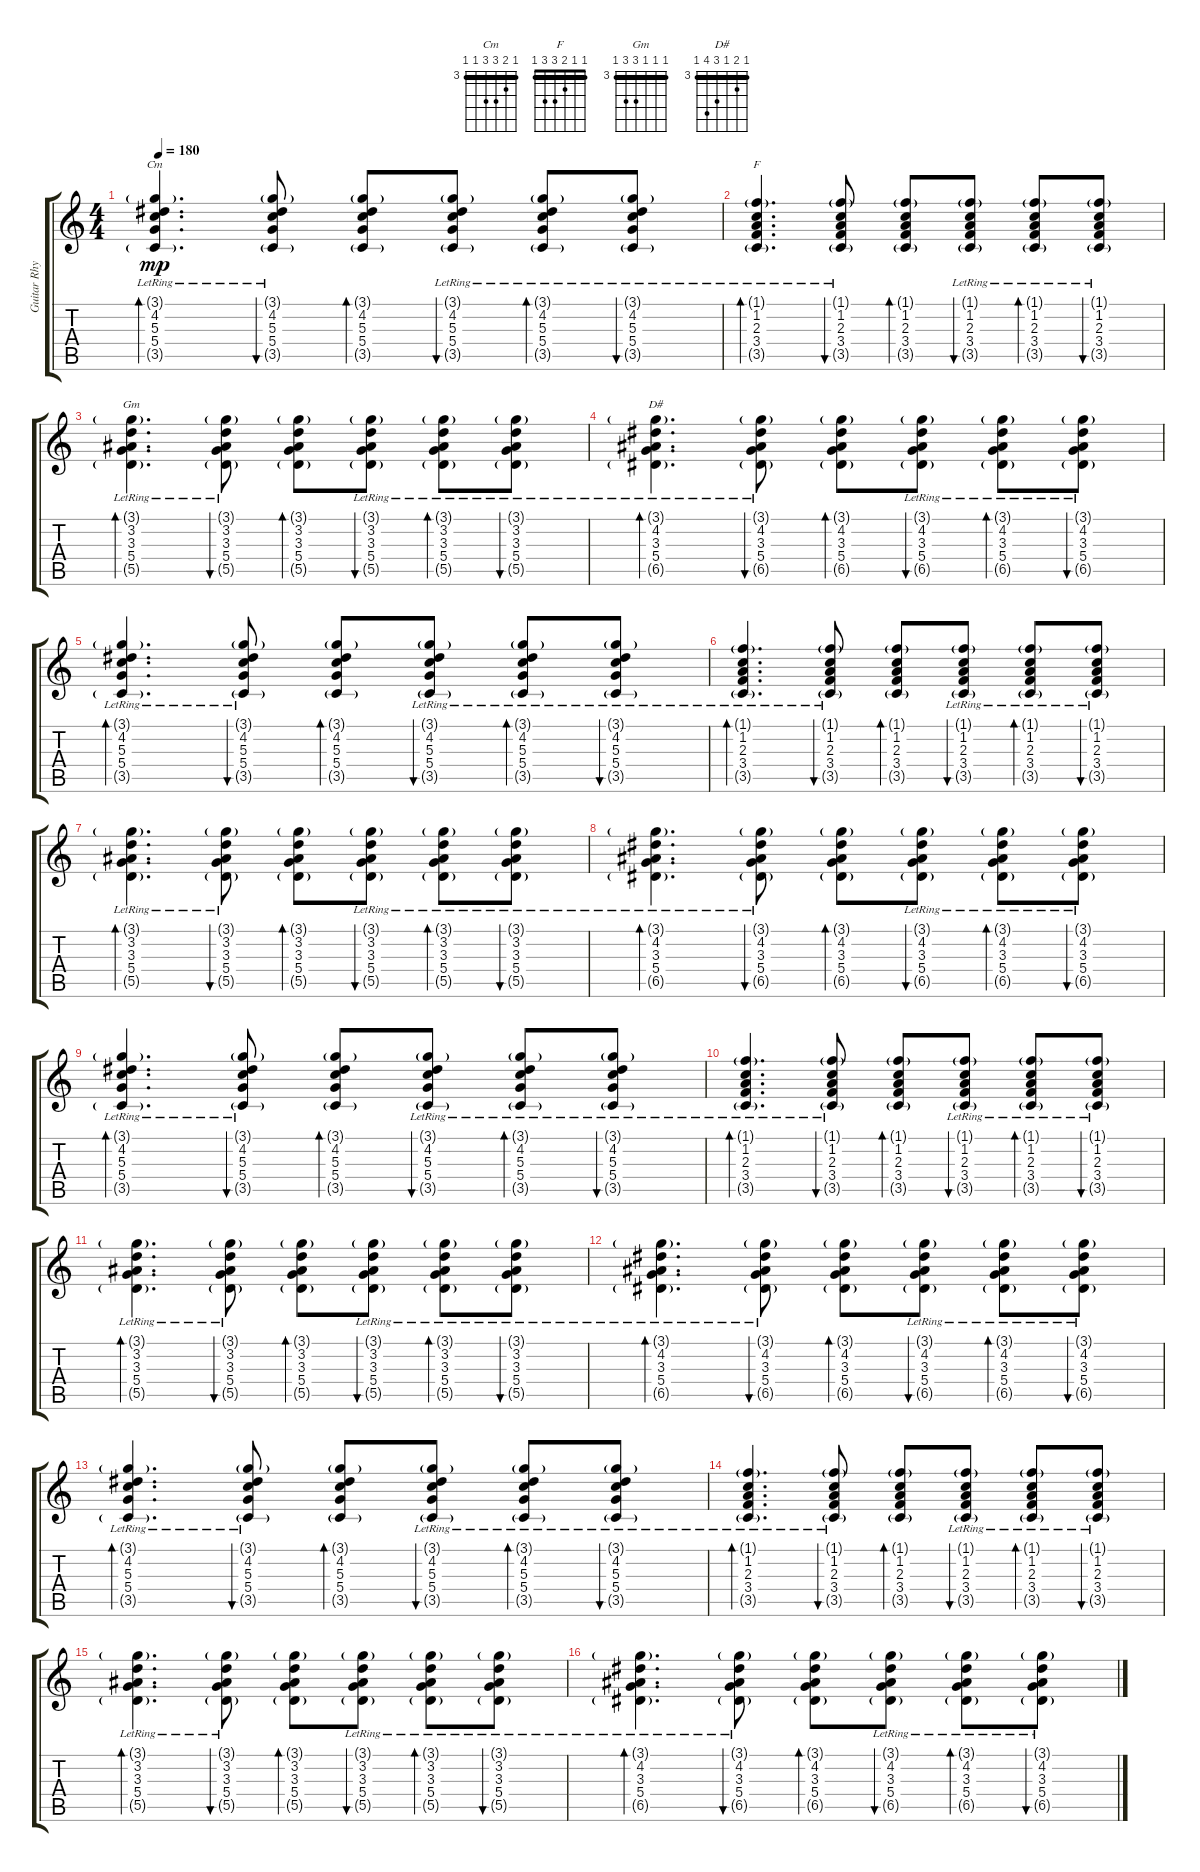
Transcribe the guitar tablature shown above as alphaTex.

\track ("Guitar Rhythm" "Guitar Rhy") {instrument acousticguitarsteel}
\staff {score tabs}
\tuning (E4 B3 G3 D3 A2 E2) {hide}
\chord ("Cm" 3 4 5 5 3 3) {firstfret 3 barre 3}
\chord ("F" 1 1 2 3 3 1) {barre 1}
\chord ("Gm" 3 3 3 5 5 3) {firstfret 3 barre 3}
\chord ("D#" 3 4 3 5 6 3) {firstfret 3 barre 3}
\ts (4 4)
\tempo 180
\clef g2
\ks c
(3.1{g lr} 4.2{lr} 5.3{lr} 5.4{lr} 3.5{g lr}).4{d bd 60 ch "Cm" dy mp} (3.1{g lr} 4.2{lr} 5.3{lr} 5.4{lr} 3.5{g lr}).8{bu 60} (3.1{g} 4.2 5.3 5.4 3.5{g}).8{bd 60} (3.1{g lr} 4.2{lr} 5.3{lr} 5.4{lr} 3.5{g lr}).8{bu 60} (3.1{g lr} 4.2{lr} 5.3{lr} 5.4{lr} 3.5{g lr}).8{bd 60} (3.1{g lr} 4.2{lr} 5.3{lr} 5.4{lr} 3.5{g lr}).8{bu 60} |
(1.1{g lr} 1.2{lr} 2.3{lr} 3.4{lr} 3.5{g lr}).4{d bd 60 ch "F"} (1.1{g lr} 1.2{lr} 2.3{lr} 3.4{lr} 3.5{g lr}).8{bu 60} (1.1{g} 1.2 2.3 3.4 3.5{g}).8{bd 60} (1.1{g lr} 1.2{lr} 2.3{lr} 3.4{lr} 3.5{g lr}).8{bu 60} (1.1{g lr} 1.2{lr} 2.3{lr} 3.4{lr} 3.5{g lr}).8{bd 60} (1.1{g lr} 1.2{lr} 2.3{lr} 3.4{lr} 3.5{g lr}).8{bu 60} |
(3.1{g lr} 3.2{lr} 3.3{lr} 5.4{lr} 5.5{g lr}).4{d bd 60 ch "Gm"} (3.1{g lr} 3.2{lr} 3.3{lr} 5.4{lr} 5.5{g lr}).8{bu 60} (3.1{g} 3.2 3.3 5.4 5.5{g}).8{bd 60} (3.1{g lr} 3.2{lr} 3.3{lr} 5.4{lr} 5.5{g lr}).8{bu 60} (3.1{g lr} 3.2{lr} 3.3{lr} 5.4{lr} 5.5{g lr}).8{bd 60} (3.1{g lr} 3.2{lr} 3.3{lr} 5.4{lr} 5.5{g lr}).8{bu 60} |
(3.1{g lr} 4.2{lr} 3.3{lr} 5.4{lr} 6.5{g lr}).4{d bd 60 ch "D#"} (3.1{g lr} 4.2{lr} 3.3{lr} 5.4{lr} 6.5{g lr}).8{bu 60} (3.1{g} 4.2 3.3 5.4 6.5{g}).8{bd 60} (3.1{g lr} 4.2{lr} 3.3{lr} 5.4{lr} 6.5{g lr}).8{bu 60} (3.1{g lr} 4.2{lr} 3.3{lr} 5.4{lr} 6.5{g lr}).8{bd 60} (3.1{g lr} 4.2{lr} 3.3{lr} 5.4{lr} 6.5{g lr}).8{bu 60} |
(3.1{g lr} 4.2{lr} 5.3{lr} 5.4{lr} 3.5{g lr}).4{d bd 60} (3.1{g lr} 4.2{lr} 5.3{lr} 5.4{lr} 3.5{g lr}).8{bu 60} (3.1{g} 4.2 5.3 5.4 3.5{g}).8{bd 60} (3.1{g lr} 4.2{lr} 5.3{lr} 5.4{lr} 3.5{g lr}).8{bu 60} (3.1{g lr} 4.2{lr} 5.3{lr} 5.4{lr} 3.5{g lr}).8{bd 60} (3.1{g lr} 4.2{lr} 5.3{lr} 5.4{lr} 3.5{g lr}).8{bu 60} |
(1.1{g lr} 1.2{lr} 2.3{lr} 3.4{lr} 3.5{g lr}).4{d bd 60} (1.1{g lr} 1.2{lr} 2.3{lr} 3.4{lr} 3.5{g lr}).8{bu 60} (1.1{g} 1.2 2.3 3.4 3.5{g}).8{bd 60} (1.1{g lr} 1.2{lr} 2.3{lr} 3.4{lr} 3.5{g lr}).8{bu 60} (1.1{g lr} 1.2{lr} 2.3{lr} 3.4{lr} 3.5{g lr}).8{bd 60} (1.1{g lr} 1.2{lr} 2.3{lr} 3.4{lr} 3.5{g lr}).8{bu 60} |
(3.1{g lr} 3.2{lr} 3.3{lr} 5.4{lr} 5.5{g lr}).4{d bd 60} (3.1{g lr} 3.2{lr} 3.3{lr} 5.4{lr} 5.5{g lr}).8{bu 60} (3.1{g} 3.2 3.3 5.4 5.5{g}).8{bd 60} (3.1{g lr} 3.2{lr} 3.3{lr} 5.4{lr} 5.5{g lr}).8{bu 60} (3.1{g lr} 3.2{lr} 3.3{lr} 5.4{lr} 5.5{g lr}).8{bd 60} (3.1{g lr} 3.2{lr} 3.3{lr} 5.4{lr} 5.5{g lr}).8{bu 60} |
(3.1{g lr} 4.2{lr} 3.3{lr} 5.4{lr} 6.5{g lr}).4{d bd 60} (3.1{g lr} 4.2{lr} 3.3{lr} 5.4{lr} 6.5{g lr}).8{bu 60} (3.1{g} 4.2 3.3 5.4 6.5{g}).8{bd 60} (3.1{g lr} 4.2{lr} 3.3{lr} 5.4{lr} 6.5{g lr}).8{bu 60} (3.1{g lr} 4.2{lr} 3.3{lr} 5.4{lr} 6.5{g lr}).8{bd 60} (3.1{g lr} 4.2{lr} 3.3{lr} 5.4{lr} 6.5{g lr}).8{bu 60} |
(3.1{g lr} 4.2{lr} 5.3{lr} 5.4{lr} 3.5{g lr}).4{d bd 60} (3.1{g lr} 4.2{lr} 5.3{lr} 5.4{lr} 3.5{g lr}).8{bu 60} (3.1{g} 4.2 5.3 5.4 3.5{g}).8{bd 60} (3.1{g lr} 4.2{lr} 5.3{lr} 5.4{lr} 3.5{g lr}).8{bu 60} (3.1{g lr} 4.2{lr} 5.3{lr} 5.4{lr} 3.5{g lr}).8{bd 60} (3.1{g lr} 4.2{lr} 5.3{lr} 5.4{lr} 3.5{g lr}).8{bu 60} |
(1.1{g lr} 1.2{lr} 2.3{lr} 3.4{lr} 3.5{g lr}).4{d bd 60} (1.1{g lr} 1.2{lr} 2.3{lr} 3.4{lr} 3.5{g lr}).8{bu 60} (1.1{g} 1.2 2.3 3.4 3.5{g}).8{bd 60} (1.1{g lr} 1.2{lr} 2.3{lr} 3.4{lr} 3.5{g lr}).8{bu 60} (1.1{g lr} 1.2{lr} 2.3{lr} 3.4{lr} 3.5{g lr}).8{bd 60} (1.1{g lr} 1.2{lr} 2.3{lr} 3.4{lr} 3.5{g lr}).8{bu 60} |
(3.1{g lr} 3.2{lr} 3.3{lr} 5.4{lr} 5.5{g lr}).4{d bd 60} (3.1{g lr} 3.2{lr} 3.3{lr} 5.4{lr} 5.5{g lr}).8{bu 60} (3.1{g} 3.2 3.3 5.4 5.5{g}).8{bd 60} (3.1{g lr} 3.2{lr} 3.3{lr} 5.4{lr} 5.5{g lr}).8{bu 60} (3.1{g lr} 3.2{lr} 3.3{lr} 5.4{lr} 5.5{g lr}).8{bd 60} (3.1{g lr} 3.2{lr} 3.3{lr} 5.4{lr} 5.5{g lr}).8{bu 60} |
(3.1{g lr} 4.2{lr} 3.3{lr} 5.4{lr} 6.5{g lr}).4{d bd 60} (3.1{g lr} 4.2{lr} 3.3{lr} 5.4{lr} 6.5{g lr}).8{bu 60} (3.1{g} 4.2 3.3 5.4 6.5{g}).8{bd 60} (3.1{g lr} 4.2{lr} 3.3{lr} 5.4{lr} 6.5{g lr}).8{bu 60} (3.1{g lr} 4.2{lr} 3.3{lr} 5.4{lr} 6.5{g lr}).8{bd 60} (3.1{g lr} 4.2{lr} 3.3{lr} 5.4{lr} 6.5{g lr}).8{bu 60} |
(3.1{g lr} 4.2{lr} 5.3{lr} 5.4{lr} 3.5{g lr}).4{d bd 60} (3.1{g lr} 4.2{lr} 5.3{lr} 5.4{lr} 3.5{g lr}).8{bu 60} (3.1{g} 4.2 5.3 5.4 3.5{g}).8{bd 60} (3.1{g lr} 4.2{lr} 5.3{lr} 5.4{lr} 3.5{g lr}).8{bu 60} (3.1{g lr} 4.2{lr} 5.3{lr} 5.4{lr} 3.5{g lr}).8{bd 60} (3.1{g lr} 4.2{lr} 5.3{lr} 5.4{lr} 3.5{g lr}).8{bu 60} |
(1.1{g lr} 1.2{lr} 2.3{lr} 3.4{lr} 3.5{g lr}).4{d bd 60} (1.1{g lr} 1.2{lr} 2.3{lr} 3.4{lr} 3.5{g lr}).8{bu 60} (1.1{g} 1.2 2.3 3.4 3.5{g}).8{bd 60} (1.1{g lr} 1.2{lr} 2.3{lr} 3.4{lr} 3.5{g lr}).8{bu 60} (1.1{g lr} 1.2{lr} 2.3{lr} 3.4{lr} 3.5{g lr}).8{bd 60} (1.1{g lr} 1.2{lr} 2.3{lr} 3.4{lr} 3.5{g lr}).8{bu 60} |
(3.1{g lr} 3.2{lr} 3.3{lr} 5.4{lr} 5.5{g lr}).4{d bd 60} (3.1{g lr} 3.2{lr} 3.3{lr} 5.4{lr} 5.5{g lr}).8{bu 60} (3.1{g} 3.2 3.3 5.4 5.5{g}).8{bd 60} (3.1{g lr} 3.2{lr} 3.3{lr} 5.4{lr} 5.5{g lr}).8{bu 60} (3.1{g lr} 3.2{lr} 3.3{lr} 5.4{lr} 5.5{g lr}).8{bd 60} (3.1{g lr} 3.2{lr} 3.3{lr} 5.4{lr} 5.5{g lr}).8{bu 60} |
(3.1{g lr} 4.2{lr} 3.3{lr} 5.4{lr} 6.5{g lr}).4{d bd 60} (3.1{g lr} 4.2{lr} 3.3{lr} 5.4{lr} 6.5{g lr}).8{bu 60} (3.1{g} 4.2 3.3 5.4 6.5{g}).8{bd 60} (3.1{g lr} 4.2{lr} 3.3{lr} 5.4{lr} 6.5{g lr}).8{bu 60} (3.1{g lr} 4.2{lr} 3.3{lr} 5.4{lr} 6.5{g lr}).8{bd 60} (3.1{g lr} 4.2{lr} 3.3{lr} 5.4{lr} 6.5{g lr}).8{bu 60}
